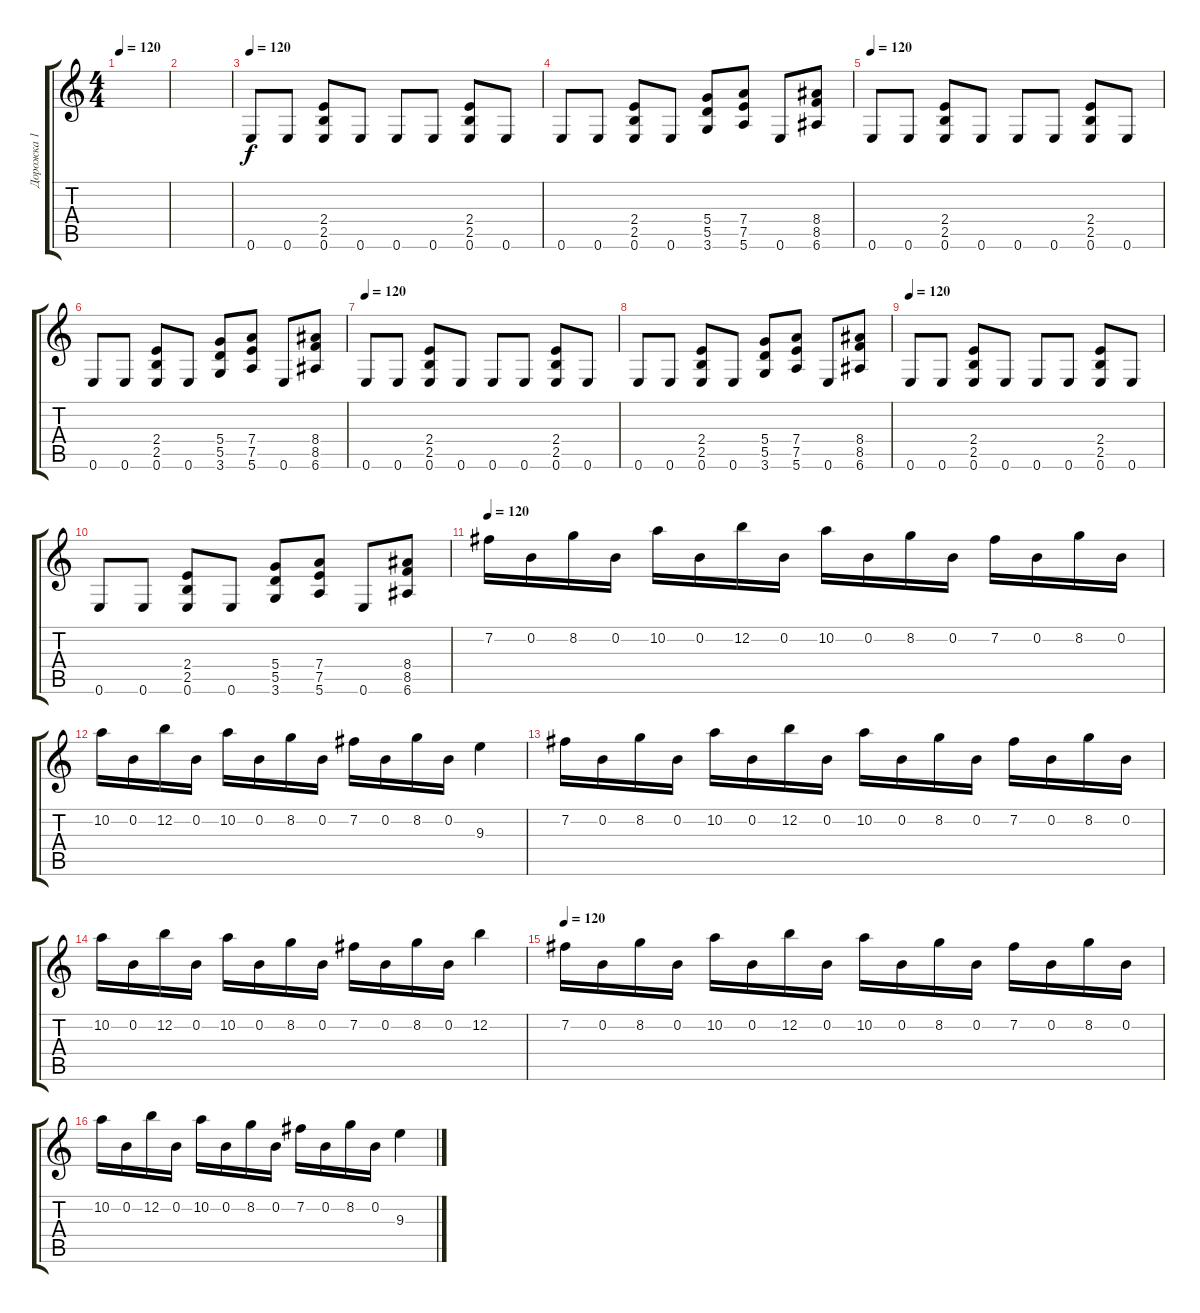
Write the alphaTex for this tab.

\track ("Дорожка 1" "Дорожка 1") {instrument distortionguitar}
\staff {score tabs}
\tuning (E4 B3 G3 D3 A2 E2) {hide}
\ts (4 4)
\tempo 120
\clef g2
\ks c
|
|
\tempo 120
0.6.8{instrument distortionguitar} 0.6.8 (2.4 2.5 0.6).8 0.6.8 0.6.8 0.6.8 (2.4 2.5 0.6).8 0.6.8 |
0.6.8 0.6.8 (2.4 2.5 0.6).8 0.6.8 (5.4 5.5 3.6).8 (7.4 7.5 5.6).8 0.6.8 (8.4 8.5 6.6).8 |
\tempo 120
0.6.8 0.6.8 (2.4 2.5 0.6).8 0.6.8 0.6.8 0.6.8 (2.4 2.5 0.6).8 0.6.8 |
0.6.8 0.6.8 (2.4 2.5 0.6).8 0.6.8 (5.4 5.5 3.6).8 (7.4 7.5 5.6).8 0.6.8 (8.4 8.5 6.6).8 |
\tempo 120
0.6.8 0.6.8 (2.4 2.5 0.6).8 0.6.8 0.6.8 0.6.8 (2.4 2.5 0.6).8 0.6.8 |
0.6.8 0.6.8 (2.4 2.5 0.6).8 0.6.8 (5.4 5.5 3.6).8 (7.4 7.5 5.6).8 0.6.8 (8.4 8.5 6.6).8 |
\tempo 120
0.6.8 0.6.8 (2.4 2.5 0.6).8 0.6.8 0.6.8 0.6.8 (2.4 2.5 0.6).8 0.6.8 |
0.6.8 0.6.8 (2.4 2.5 0.6).8 0.6.8 (5.4 5.5 3.6).8 (7.4 7.5 5.6).8 0.6.8 (8.4 8.5 6.6).8 |
\tempo 120
7.2.16{volume 14 instrument distortionguitar} 0.2.16 8.2.16 0.2.16 10.2.16 0.2.16 12.2.16 0.2.16 10.2.16 0.2.16 8.2.16 0.2.16 7.2.16 0.2.16 8.2.16 0.2.16 |
10.2.16 0.2.16 12.2.16 0.2.16 10.2.16 0.2.16 8.2.16 0.2.16 7.2.16 0.2.16 8.2.16 0.2.16 9.3.4 |
7.2.16 0.2.16 8.2.16 0.2.16 10.2.16 0.2.16 12.2.16 0.2.16 10.2.16 0.2.16 8.2.16 0.2.16 7.2.16 0.2.16 8.2.16 0.2.16 |
10.2.16 0.2.16 12.2.16 0.2.16 10.2.16 0.2.16 8.2.16 0.2.16 7.2.16 0.2.16 8.2.16 0.2.16 12.2.4 |
\tempo 120
7.2.16{volume 14 instrument distortionguitar} 0.2.16 8.2.16 0.2.16 10.2.16 0.2.16 12.2.16 0.2.16 10.2.16 0.2.16 8.2.16 0.2.16 7.2.16 0.2.16 8.2.16 0.2.16 |
10.2.16 0.2.16 12.2.16 0.2.16 10.2.16 0.2.16 8.2.16 0.2.16 7.2.16 0.2.16 8.2.16 0.2.16 9.3.4
